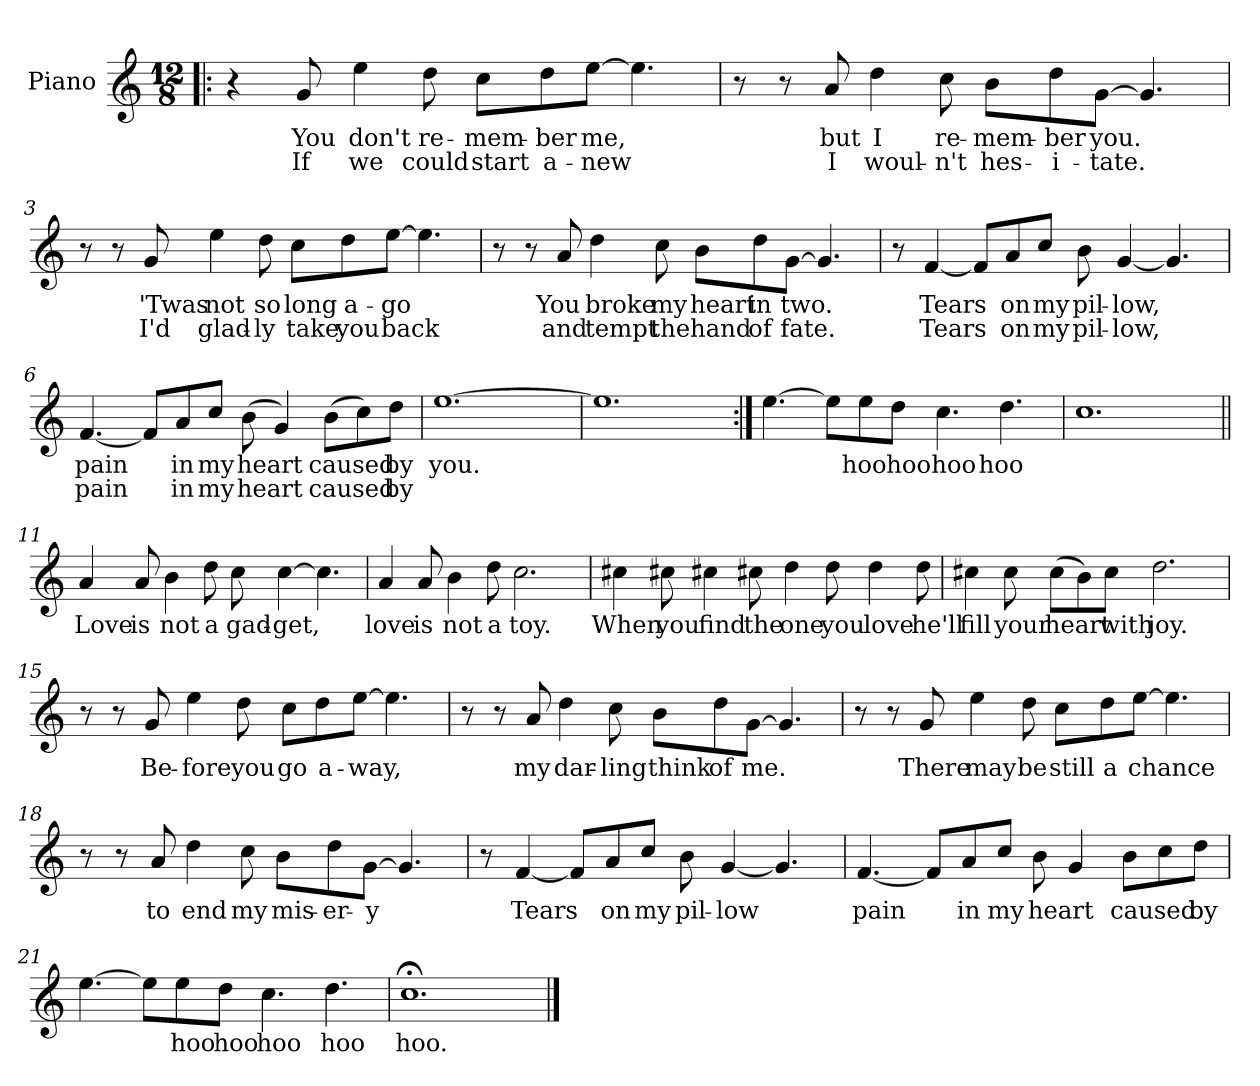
**kern	**text	**text
*part1	*part1	*part1
*staff1	*staff1	*staff1
*I"Piano	*	*
*I'Pno	*	*
*clefG2	*	*
*k[]	*	*
*C:	*	*
*M12/8	*	*
=1!|:	=1!|:	=1!|:
4r	.	.
8g/	You	If
4ee\	don't	we
8dd\	re-	could
8cc\L	-mem-	start
8dd\	-ber	a-
[8ee\J	me,	-new
4.ee\]	.	.
=2	=2	=2
8r	.	.
8r	.	.
8a/	but	I
4dd\	I	woul-
8cc\	re-	-n't
8b\L	-mem-	hes-
8dd\	-ber	-i-
[8g\J	you.	-tate.
4.g/]	.	.
!!LO:LB:g=z
=3	=3	=3
8r	.	.
8r	.	.
8g/	'Twas	I'd
4ee\	not	glad-
8dd\	so	-ly
8cc\L	long	take
8dd\	a-	you
[8ee\J	-go	back
4.ee\]	.	.
=4	=4	=4
8r	.	.
8r	.	.
8a/	You	and
4dd\	broke	tempt
8cc\	my	the
8b\L	heart	hand
8dd\	in	of
[8g\J	two.	fate.
4.g/]	.	.
!!LO:LB:g=z
=5	=5	=5
8r	.	.
[4f/	Tears	Tears
8f/L]	.	.
8a/	on	on
8cc/J	my	my
8b\	pil-	pil-
[4g/	-low,	-low,
4.g/]	.	.
=6	=6	=6
[4.f/	pain	pain
8f/L]	.	.
8a/	in	in
8cc/J	my	my
(8b\	heart	heart
4g/)	.	.
(8b\L	caused	caused
8cc\)	.	.
8dd\J	by	by
=7	=7	=7
[1.ee	you.	.
=8	=8	=8
1.ee]	.	.
!!LO:LB:g=z
=9:|!	=9:|!	=9:|!
[4.ee\	.	.
8ee\L]	.	.
8ee\	hoo	.
8dd\J	hoo	.
4.cc\	hoo	.
4.dd\	hoo	.
=10	=10	=10
1.cc	.	.
=11||	=11||	=11||
4a/	Love	.
8a/	is	.
4b\	not	.
8dd\	a	.
8cc\	gad-	.
[4cc\	-get,	.
4.cc\]	.	.
=12	=12	=12
4a/	love	.
8a/	is	.
4b\	not	.
8dd\	a	.
2.cc\	toy.	.
!!LO:LB:g=z
=13	=13	=13
4cc#X\	When	.
8cc#X\	you	.
4cc#X\	find	.
8cc#X\	the	.
4dd\	one	.
8dd\	you	.
4dd\	love	.
8dd\	he'll	.
=14	=14	=14
4cc#X\	fill	.
8cc#\	your	.
(8cc#\L	heart	.
8b\)	.	.
8cc#\J	with	.
2.dd\	joy.	.
!!LO:LB:g=z
=15	=15	=15
8r	.	.
8r	.	.
8g/	Be-	.
4ee\	-fore	.
8dd\	you	.
8cc\L	go	.
8dd\	a-	.
[8ee\J	-way,	.
4.ee\]	.	.
=16	=16	=16
8r	.	.
8r	.	.
8a/	my	.
4dd\	dar-	.
8cc\	-ling	.
8b\L	think	.
8dd\	of	.
[8g\J	me.	.
4.g/]	.	.
!!LO:LB:g=z
=17	=17	=17
8r	.	.
8r	.	.
8g/	There	.
4ee\	may	.
8dd\	be	.
8cc\L	still	.
8dd\	a	.
[8ee\J	chance	.
4.ee\]	.	.
=18	=18	=18
8r	.	.
8r	.	.
8a/	to	.
4dd\	end	.
8cc\	my	.
8b\L	mis-	.
8dd\	-er-	.
[8g\J	-y	.
4.g/]	.	.
!!LO:PB:g=z
=19	=19	=19
8r	.	.
[4f/	Tears	.
8f/L]	.	.
8a/	on	.
8cc/J	my	.
8b\	pil-	.
[4g/	-low	.
4.g/]	.	.
=20	=20	=20
[4.f/	pain	.
8f/L]	.	.
8a/	in	.
8cc/J	my	.
8b\	heart	.
4g/	.	.
8b\L	caused	.
8cc\	.	.
8dd\J	by	.
!!LO:LB:g=z
=21	=21	=21
[4.ee\	.	.
8ee\L]	.	.
8ee\	hoo	.
8dd\J	hoo	.
4.cc\	hoo	.
4.dd\	hoo	.
=22	=22	=22
1.cc;<	hoo.	.
==	==	==
*-	*-	*-
